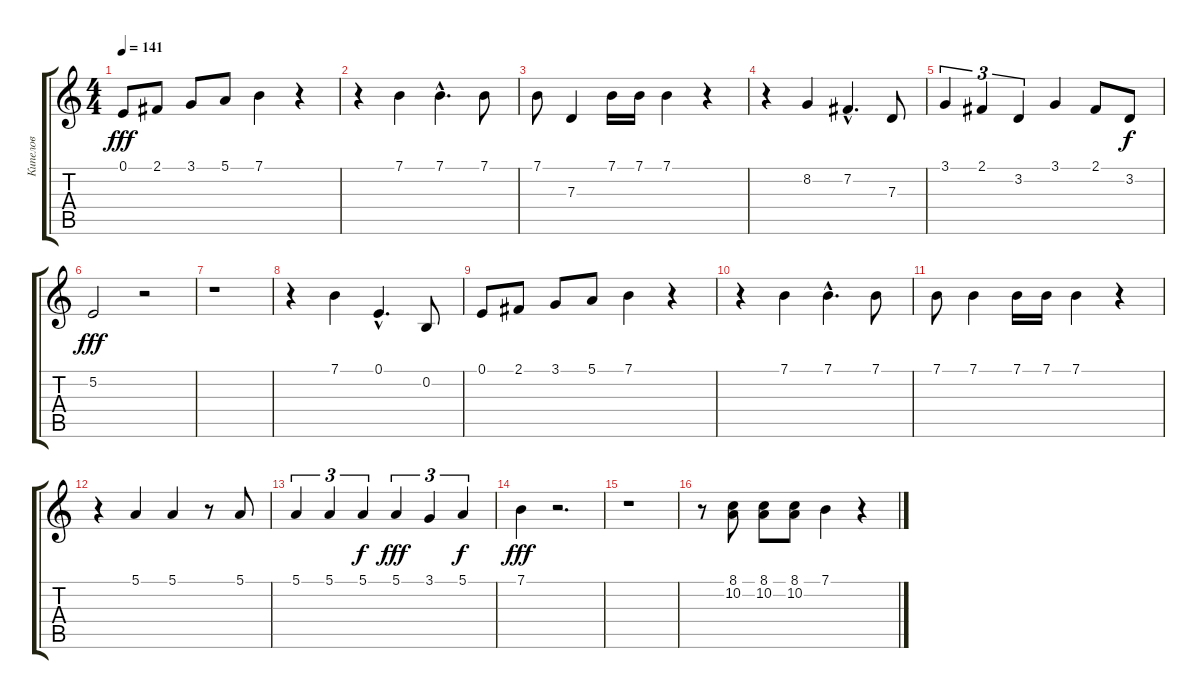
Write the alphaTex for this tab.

\track ("Кипелов" "Кипелов") {instrument tenorsax}
\staff {score tabs}
\tuning (E4 B3 G3 D3 A2 E2) {hide}
\ts (4 4)
\tempo 141
\clef g2
\ks c
0.1.8{dy fff} 2.1.8 3.1.8 5.1.8 7.1.4 r.4 |
r.4 7.1.4 7.1{hac}.4{d} 7.1.8 |
7.1.8 7.3.4 7.1.16 7.1.16 7.1.4 r.4 |
r.4 8.2.4 7.2{hac}.4{d} 7.3.8 |
3.1.4{tu (3 2)} 2.1.4{tu (3 2)} 3.2.4{tu (3 2)} 3.1.4 2.1.8 3.2.8{dy f} |
5.2.2{dy fff} r.2 |
r.1 |
r.4 7.1.4 0.1{hac}.4{d} 0.2.8 |
0.1.8 2.1.8 3.1.8 5.1.8 7.1.4 r.4 |
r.4 7.1.4 7.1{hac}.4{d} 7.1.8 |
7.1.8 7.1.4 7.1.16 7.1.16 7.1.4 r.4 |
r.4 5.1.4 5.1.4 r.8 5.1.8 |
5.1.4{tu (3 2)} 5.1.4{tu (3 2)} 5.1.4{tu (3 2) dy f} 5.1.4{tu (3 2) dy fff} 3.1.4{tu (3 2)} 5.1.4{tu (3 2) dy f} |
7.1.4{dy fff} r.2{d} |
r.1 |
r.8 (8.1 10.2).8 (8.1 10.2).8 (8.1 10.2).8 7.1.4 r.4
